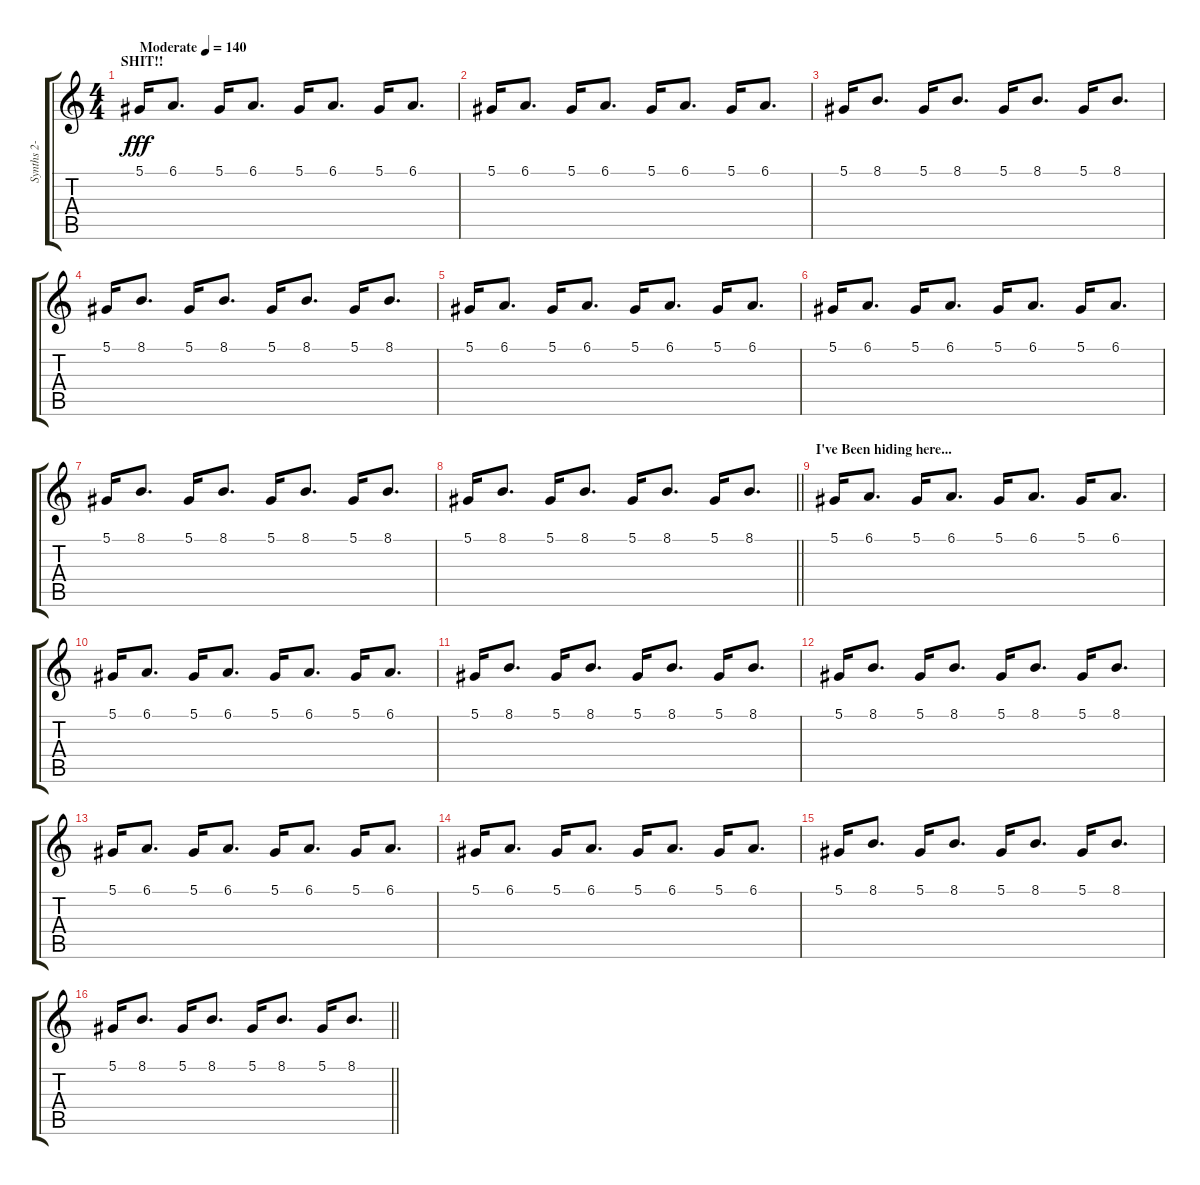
\track ("Synths 2- Rou" "Synths 2- ") {instrument pad2warm}
\staff {score tabs}
\tuning (Eb4 Bb3 Gb3 Db3 Ab2 Db2) {hide}
\ts (4 4)
\section ("" "SHIT!!")
\tempo (140 "Moderate")
\clef g2
\ks c
5.1.16{dy fff instrument pad2warm} 6.1.8{d} 5.1.16 6.1.8{d} 5.1.16 6.1.8{d} 5.1.16 6.1.8{d} |
5.1.16 6.1.8{d} 5.1.16 6.1.8{d} 5.1.16 6.1.8{d} 5.1.16 6.1.8{d} |
5.1.16 8.1.8{d} 5.1.16 8.1.8{d} 5.1.16 8.1.8{d} 5.1.16 8.1.8{d} |
5.1.16 8.1.8{d} 5.1.16 8.1.8{d} 5.1.16 8.1.8{d} 5.1.16 8.1.8{d} |
5.1.16 6.1.8{d} 5.1.16 6.1.8{d} 5.1.16 6.1.8{d} 5.1.16 6.1.8{d} |
5.1.16 6.1.8{d} 5.1.16 6.1.8{d} 5.1.16 6.1.8{d} 5.1.16 6.1.8{d} |
5.1.16 8.1.8{d} 5.1.16 8.1.8{d} 5.1.16 8.1.8{d} 5.1.16 8.1.8{d} |
\barLineRight lightlight
5.1.16 8.1.8{d} 5.1.16 8.1.8{d} 5.1.16 8.1.8{d} 5.1.16 8.1.8{d} |
\section ("" "I've Been hiding here...")
5.1.16 6.1.8{d} 5.1.16 6.1.8{d} 5.1.16 6.1.8{d} 5.1.16 6.1.8{d} |
5.1.16 6.1.8{d} 5.1.16 6.1.8{d} 5.1.16 6.1.8{d} 5.1.16 6.1.8{d} |
5.1.16 8.1.8{d} 5.1.16 8.1.8{d} 5.1.16 8.1.8{d} 5.1.16 8.1.8{d} |
5.1.16 8.1.8{d} 5.1.16 8.1.8{d} 5.1.16 8.1.8{d} 5.1.16 8.1.8{d} |
5.1.16 6.1.8{d} 5.1.16 6.1.8{d} 5.1.16 6.1.8{d} 5.1.16 6.1.8{d} |
5.1.16 6.1.8{d} 5.1.16 6.1.8{d} 5.1.16 6.1.8{d} 5.1.16 6.1.8{d} |
5.1.16 8.1.8{d} 5.1.16 8.1.8{d} 5.1.16 8.1.8{d} 5.1.16 8.1.8{d} |
\barLineRight lightlight
5.1.16 8.1.8{d} 5.1.16 8.1.8{d} 5.1.16 8.1.8{d} 5.1.16 8.1.8{d}
